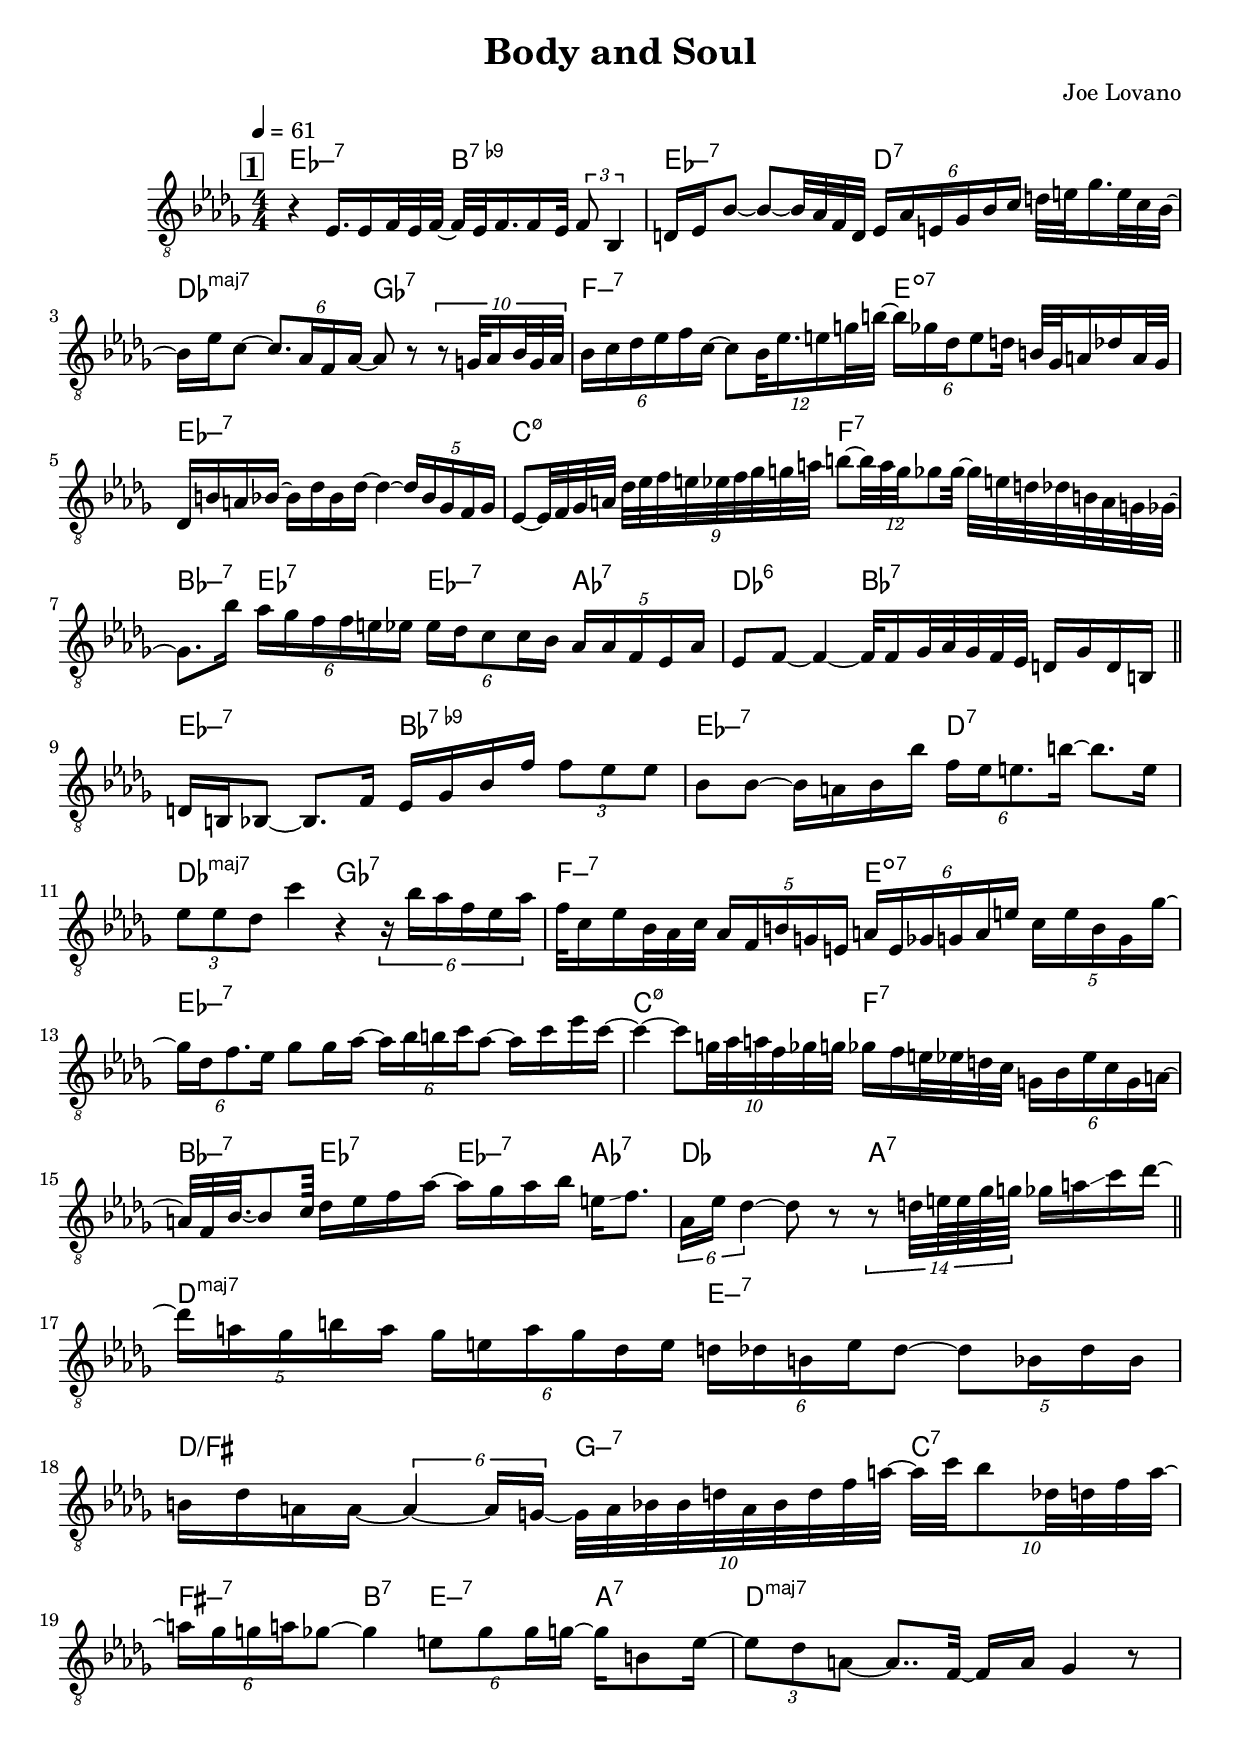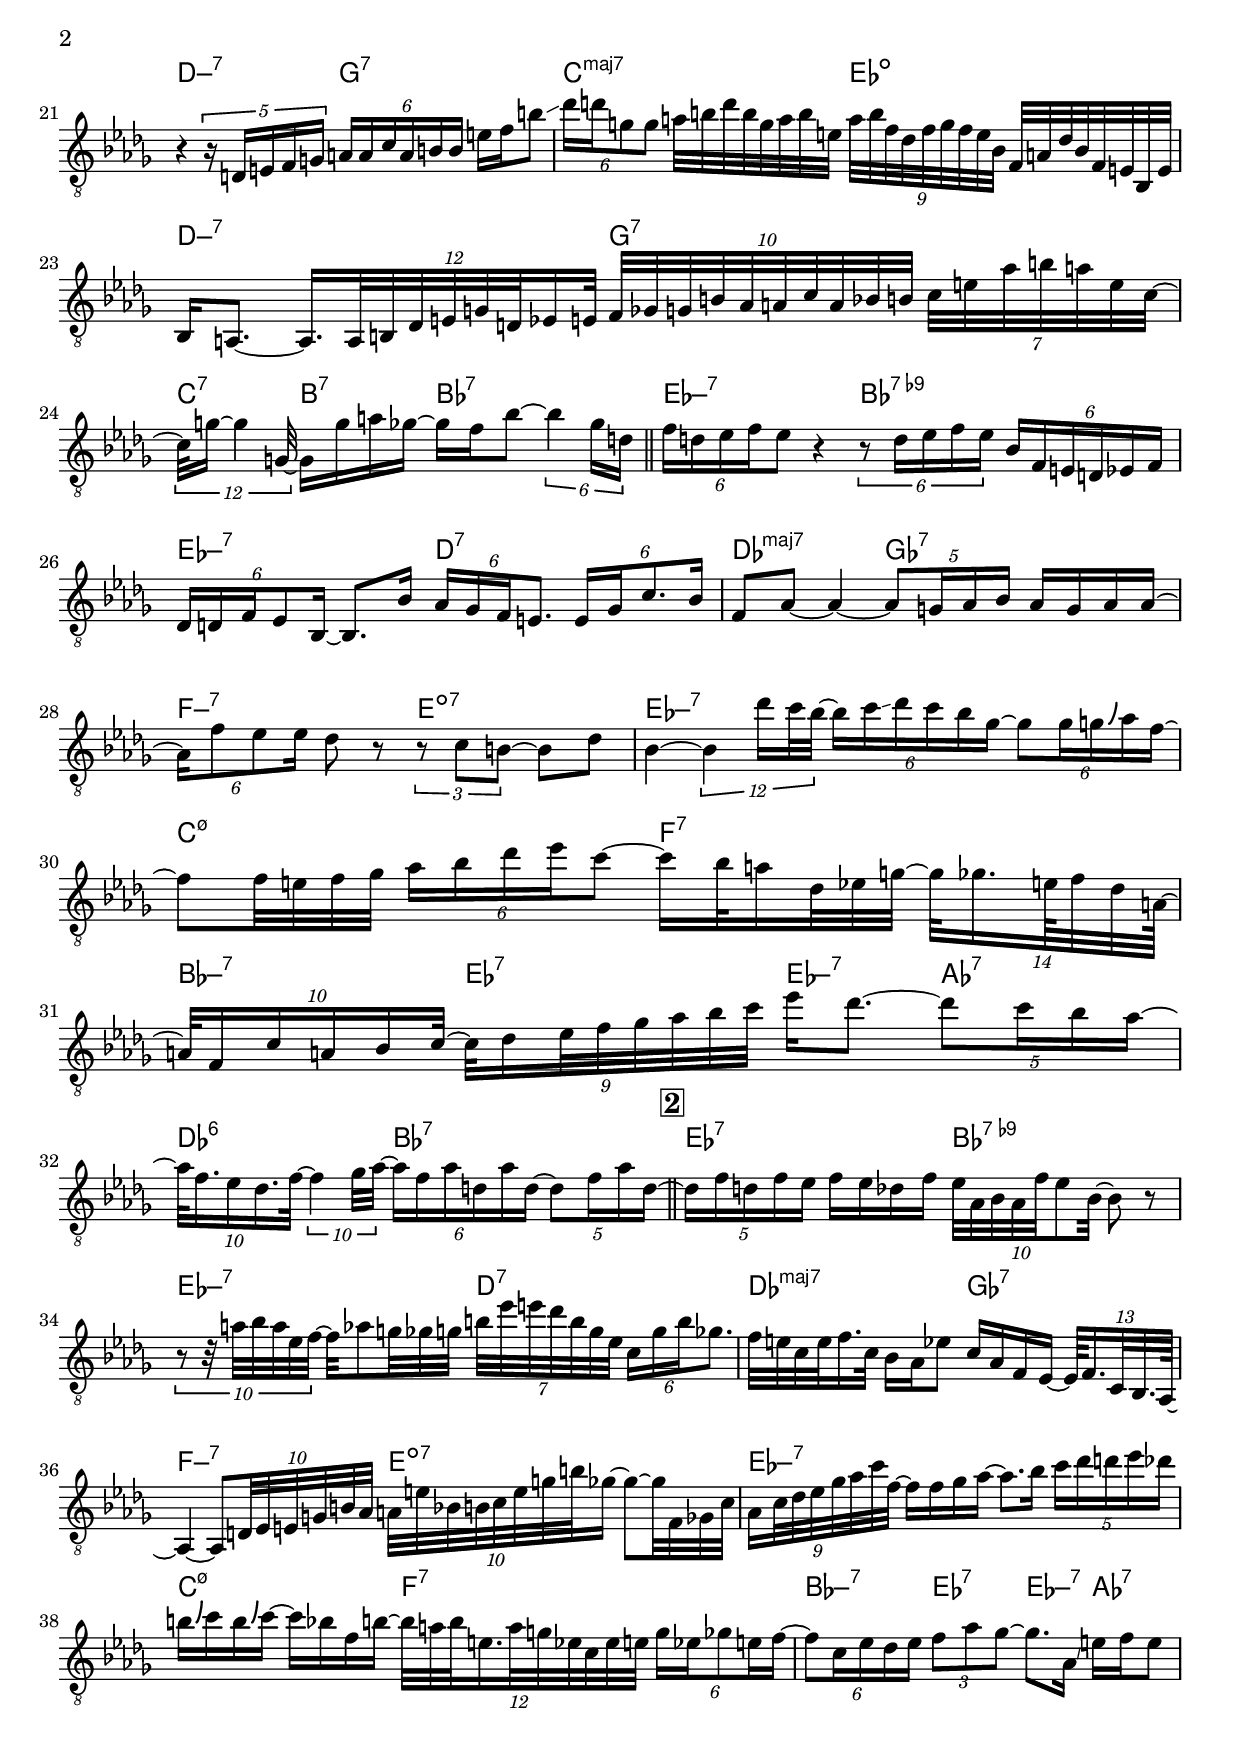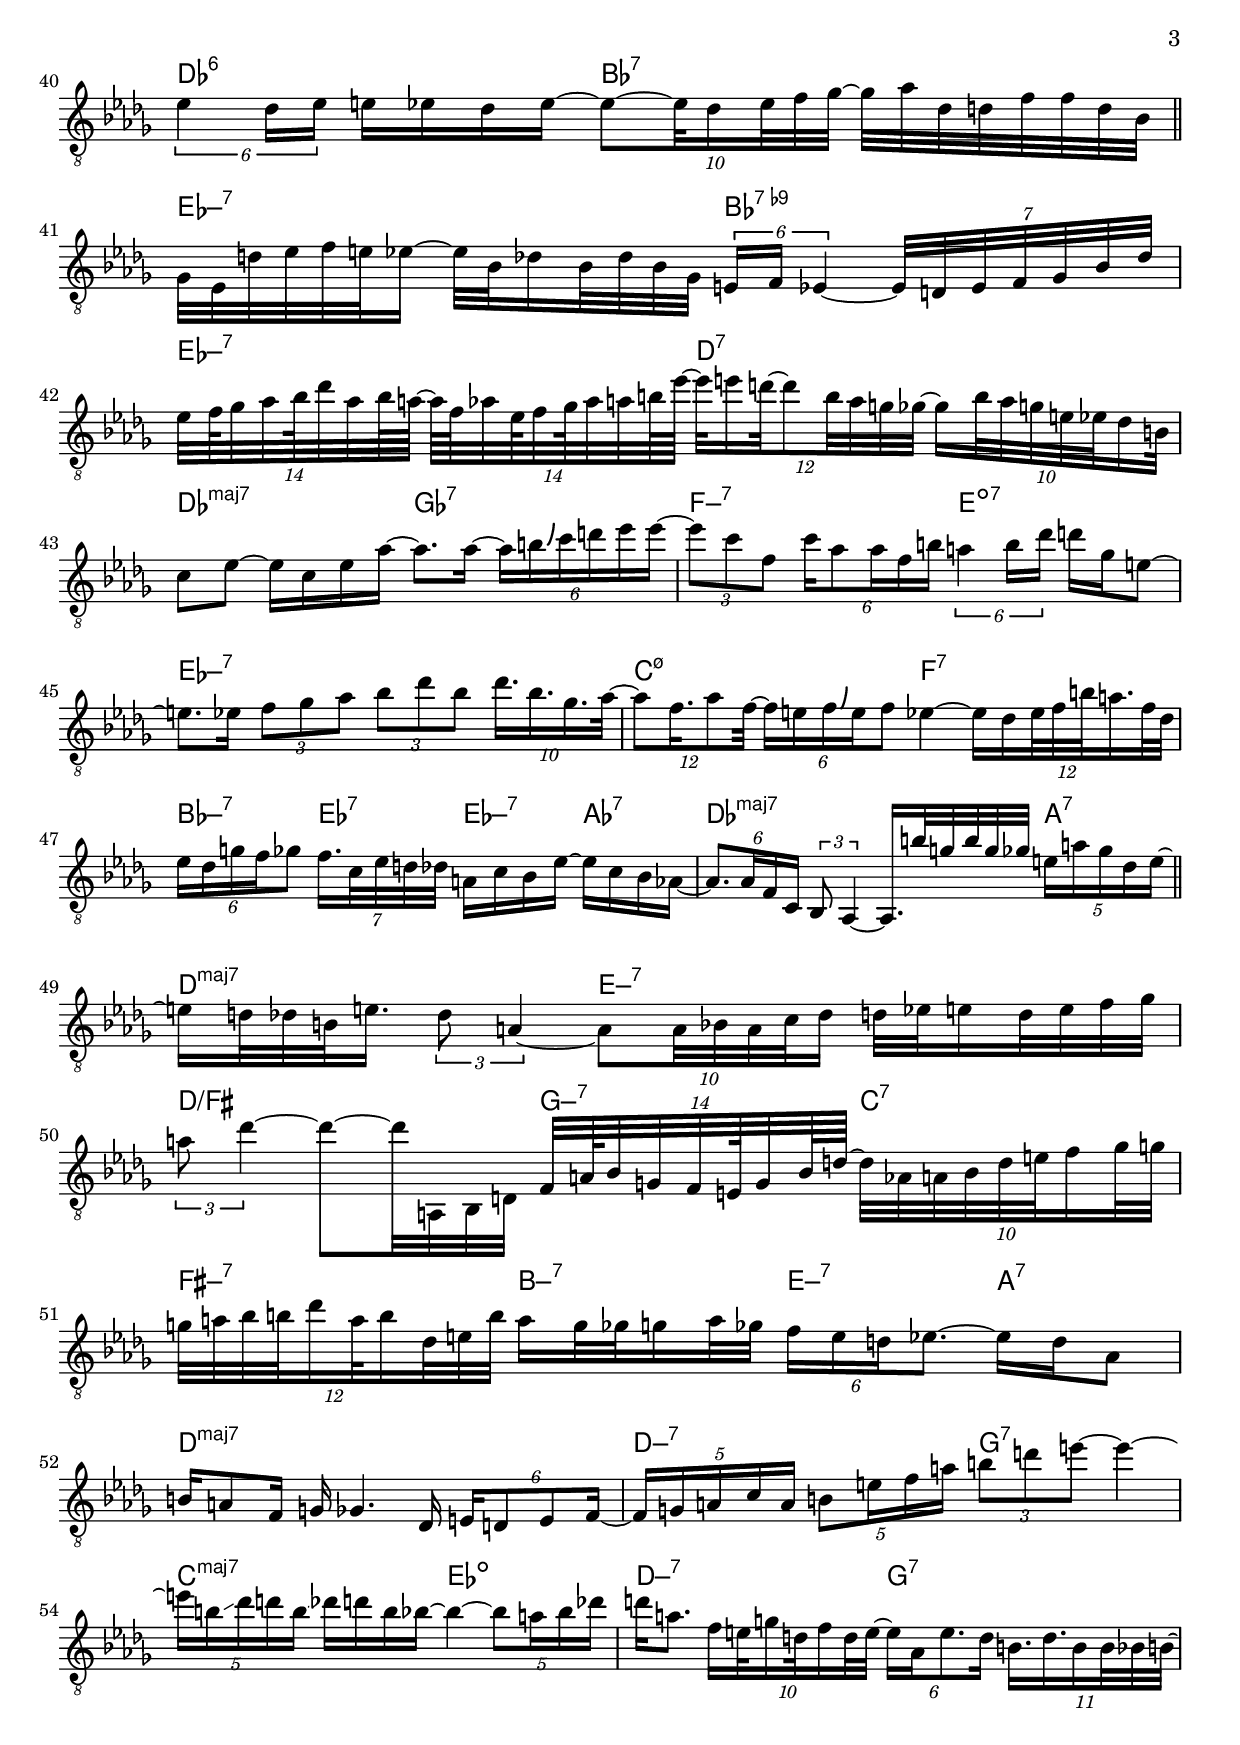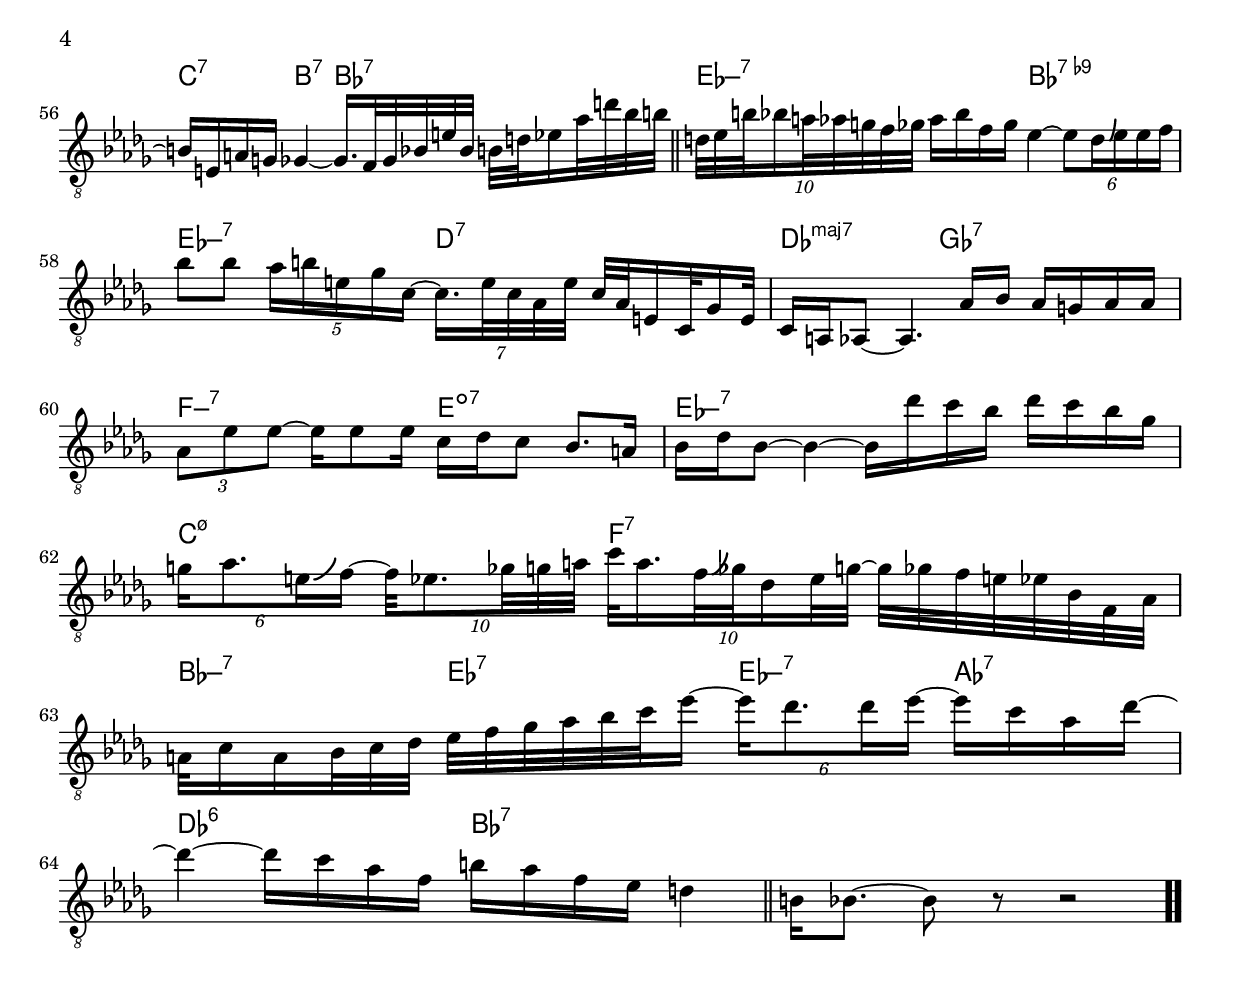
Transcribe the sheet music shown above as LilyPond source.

\version "2.13.2"

#(ly:set-option 'point-and-click #f)

\header {
  title = "Body and Soul"
  composer = "Joe Lovano"
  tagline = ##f
}
global =
{
    \override Staff.TimeSignature #'style = #'()
    \time 4/4
    \clef "treble_8"
    \key des \major
    \override Rest #'direction = #'0
    \override MultiMeasureRest #'staff-position = #0
}
\score
{
<<
    \transpose c' c'

    \new ChordNames { \chords {
      \set majorSevenSymbol = \markup { "maj7" }
      \set minorChordModifier = \markup { \char ##x2013 }
      
      | es2:min7 b2:9- | es2:min7 d2:7 | des2:maj ges2:7 | f2:min7 e2:dim7 | es1:min7 | c2:min5-7 f2:7 | bes4:min7 es4:7 es4:min7 aes4:7 | des2:6 bes2:7 
      | es2:min7 bes2:9- | es2:min7 d2:7 | des2:maj ges2:7 | f2:min7 e2:dim7 | es1:min7 | c2:min5-7 f2:7 | bes4:min7 es4:7 es4:min7 aes4:7 | des2 a2:7 
      | d2:maj e2:min7 | d2:/fis g4:min7 c4:7 | fis4:min7 b4:7 e4:min7 a4:7 | d1:maj | d2:min7 g2:7 | c2:maj es2:dim | d2:min7 g2:7 | c4:7 b4:7 bes2:7 
      | es2:min7 bes2:9- | es2:min7 d2:7 | des2:maj ges2:7 | f2:min7 e2:dim7 | es1:min7 | c2:min5-7 f2:7 | bes4:min7 es4:7 es4:min7 aes4:7 | des2:6 bes2:7 
      | es2:7 bes2:9- | es2:min7 d2:7 | des2:maj ges2:7 | f2:min7 e2:dim7 | es1:min7 | c2:min5-7 f2:7 | bes4:min7 es4:7 es4:min7 aes4:7 | des2:6 bes2:7 
      | es2:min7 bes2:9- | es2:min7 d2:7 | des2:maj ges2:7 | f2:min7 e2:dim7 | es1:min7 | c2:min5-7 f2:7 | bes4:min7 es4:7 es4:min7 aes4:7 | des2.:maj a4:7 
      | d2:maj e2:min7 | d2:/fis g4:min7 c4:7 | fis4:min7 b4:min7 e4:min7 a4:7 | d1:maj | d2:min7 g2:7 | c2:maj es2:dim | d2:min7 g2:7 | c4:7 b4:7 bes2:7 
      | es2:min7 bes2:9- | es2:min7 d2:7 | des2:maj ges2:7 | f2:min7 e2:dim7 | es1:min7 | c2:min5-7 f2:7 | bes4:min7 es4:7 es4:min7 aes4:7 | des2:6 bes2:7|
      }
      }

    \new Staff
    <<
    \transpose c' c'

    {
      \global
  		%\override Score.MetronomeMark #'transparent = ##t
  		%\override Score.MetronomeMark #'stencil = ##f
  		
  		\override HorizontalBracket #'direction = #UP
  		\override HorizontalBracket #'bracket-flare = #'(0 . 0)
  		
  		\override TextSpanner #'dash-fraction = #1.0
  		\override TextSpanner #'bound-details #'left #'text = \markup{ \concat{\draw-line #'(0 . -1.0) \draw-line #'(1.0 . 0) }}
  		\override TextSpanner #'bound-details #'right #'text = \markup{ \concat{ \draw-line #'(1.0 . 0) \draw-line #'(0 . -1.0) }}
          \set Score.markFormatter = #format-mark-box-numbers


      \tempo 4 = 61
      \set Score.currentBarNumber = #1
     
      \bar "||" \mark \default r4 es16. es16 f32 es32 f32~ f32 es32 f16. f16 es32 \tuplet 3/2 {f8 bes,4} 
      | d16 es16 bes8~ bes8~ bes32 aes32 f32 d32 \tuplet 6/4 {es16 aes16 e16 ges16 bes16 c'16} d'32 e'32 ges'16. e'32 c'32 bes32~ 
      | bes16 es'16 c'8~ \tuplet 6/4 {c'8. aes16 f16 aes16~} aes8 r8 \tuplet 10/8 {r8 g32 aes16 bes32 g32 aes32} 
      | \tuplet 6/4 {bes16 c'16 des'16 es'16 f'16 c'16~} \tuplet 12/8 {c'8 bes32 es'16. e'16 g'32 b'32~} \tuplet 6/4 {b'16 ges'16 des'16 e'8 d'16} b32 ges32 a16 des'16 a32 ges32 
      | des16 b16 a16 bes16~ bes16 des'16 bes16 des'16~ des'4~ \tuplet 5/4 {des'16 bes16 ges16 f16 ges16} 
      | es8~ es32 f32 ges32 a32 \tuplet 9/8 {des'32 es'32 f'32 e'32 es'32 f'32 ges'32 g'32 a'32} \tuplet 12/8 {b'8~ b'32 a'32 g'32 ges'8 ges'32~} ges'32 e'32 d'32 des'32 b32 a32 g32 ges32~ 
      | ges8. bes'16 \tuplet 6/4 {aes'16 ges'16 f'16 f'16 e'16 es'16} \tuplet 6/4 {es'16 des'16 c'8 c'16 bes16} \tuplet 5/4 {aes16 aes16 f16 es16 aes16} 
      | es8 f8~ f4~ f32 f16 ges32 aes32 ges32 f32 es32 d16 ges16 d16 b,16 
      \bar "||" d16 b,16 bes,8~ bes,8. f16 es16 ges16 bes16 f'16 \tuplet 3/2 {f'8 es'8 es'8} 
      | bes8 bes8~ bes16 a16 bes16 bes'16 \tuplet 6/4 {f'16 es'16 e'8. b'16~} b'8. e'16 
      | \tuplet 3/2 {es'8 es'8 des'8} c''4 r4 \tuplet 6/4 {r16 bes'16 aes'16 f'16 es'16 aes'16} 
      | f'32 c'16 es'16 bes32 aes32 c'32 \tuplet 5/4 {aes16 f16 b16 g16 e16} \tuplet 6/4 {a16 e16 ges16\glissando  g16 a16 e'16} \tuplet 5/4 {c'16 e'16 b16 g16 ges'16~} 
      | \tuplet 6/4 {ges'16 des'16 f'8. es'16} ges'8 ges'16 aes'16~ \tuplet 6/4 {aes'16 bes'16 b'16 c''16 aes'8~} aes'16 c''16 es''16 c''16~ 
      | c''4~ \tuplet 10/8 {c''8 g'32 aes'32 a'32 f'32 ges'32 g'32} ges'16 f'16 e'32 es'32 d'32 c'32 \tuplet 6/4 {g16 bes16 es'16 c'16 g16 a16~} 
      | a32 f32 bes32.~ bes8 c'64 des'16 es'16 f'16 aes'16~ aes'16 ges'16 aes'16 bes'16 e'16\glissando  f'8. 
      | \tuplet 6/4 {aes16 es'16 des'4~} des'8 r8 \tuplet 14/16 {r8 d'32 e'64 e'64 ges'64 g'64} ges'16 a'16\glissando  c''16 des''16~ 
      \bar "||" \tuplet 5/4 {des''16 a'16 ges'16 b'16 a'16} \tuplet 6/4 {ges'16 e'16 a'16 ges'16 des'16 e'16} \tuplet 6/4 {d'16 des'16 b16 e'16 des'8~} \tuplet 5/4 {des'8 bes16 des'16 bes16} 
      | b16 des'16 a16 a16~ \tuplet 6/4 {a4~ a16 g16~} \tuplet 10/8 {g32 a32 bes32 bes32 d'32 a32 bes32 d'32 f'32 a'32~} \tuplet 10/8 {a'32 c''32 bes'8 des'32 d'32 f'32 a'32~} 
      | \tuplet 6/4 {a'16 ges'16 g'16 a'16 ges'8~} ges'4 \tuplet 6/4 {e'8 ges'8 ges'16 g'16~} g'16 b8 e'16~ 
      | \tuplet 3/2 {e'8 des'8 a8~} a8.. f32~ f16 a16 ges4 r8 
      | r4 \tuplet 5/4 {r16 d16 e16 f16 g16} \tuplet 6/4 {a16 a16 c'16 a16 b16 b16} e'16 f'16 b'8\glissando  
      | \tuplet 6/4 {des''16 d''16 g'8 g'8} a'32 b'32 d''32 b'32 g'32 a'32 b'32 e'32 \tuplet 9/8 {a'32 b'32 f'32 des'32 f'32 g'32 f'32 e'32 bes32} f32 a32 des'32 bes32 f32 e32 bes,32 e32 
      | bes,16 a,8.~ \tuplet 12/8 {a,16. a,32 b,32 des32 e32 g32 d32 es16 e32} \tuplet 10/8 {f32 ges32 g32 b32 aes32 a32 c'32 a32 bes32 b32} \tuplet 7/8 {c'32 e'32 aes'32 b'32 a'32 e'32 c'32~} 
      | \tuplet 12/8 {c'32 g'16~ g'4 g32~} g16 g'16 a'16 ges'16~ ges'16 f'16 bes'8~ \tuplet 6/4 {bes'4 ges'16 d'16} 
      \bar "||" \tuplet 6/4 {f'16 d'16 es'16 f'16 es'8} r4 \tuplet 6/4 {r8 d'16 es'16 f'16 es'16} \tuplet 6/4 {bes16 f16 e16 d16 es16 f16} 
      | \tuplet 6/4 {des16 d16 f16 es8 bes,16~} bes,8. bes16 \tuplet 6/4 {aes16 ges16 f16 e8.} \tuplet 6/4 {e16 ges16 c'8. bes16} 
      | f8 aes8~ aes4~ \tuplet 5/4 {aes8 g16 aes16 bes16} aes16 g16 aes16 aes16~ 
      | \tuplet 6/4 {aes16 f'8 es'8 es'16} des'8 r8 \tuplet 3/2 {r8 c'8 b8~} b8 des'8 
      | bes4~ \tuplet 12/8 {bes4 des''16 c''32 bes'32~} \tuplet 6/4 {bes'16 c''16\glissando  des''16 c''16 bes'16 ges'16~} \tuplet 6/4 {ges'8 ges'16 g'16\bendAfter #+4  aes'16 f'16~} 
      | f'8 f'32 e'32 f'32 ges'32 \tuplet 6/4 {aes'16 bes'16 des''16 es''16 c''8~} c''16 bes'32 a'16 des'32 es'32 g'32~ \tuplet 14/16 {g'32 ges'16. e'64 f'32 des'32 a64~} 
      | \tuplet 10/8 {a32 f16 c'16 a16 bes16 c'32~} \tuplet 9/8 {c'32 des'16 es'32 f'32 ges'32 aes'32 bes'32 c''32} es''16 des''8.~ \tuplet 5/4 {des''8 c''16 bes'16 aes'16~} 
      | \tuplet 10/8 {aes'32 f'16. es'16 des'16. f'32~} \tuplet 10/8 {f'4 ges'32 aes'32~} \tuplet 6/4 {aes'16 f'16 aes'16 d'16 aes'16 d'16~} \tuplet 5/4 {d'8 f'16 aes'16 d'16~} 
      \bar "||" \mark \default \tuplet 5/4 {d'16 f'16 d'16 f'16 es'16} f'16 es'16 des'16 f'16 \tuplet 10/8 {es'32 aes32 bes32 aes32 f'32 es'8 bes32~} bes8 r8 
      | \tuplet 10/8 {r8 r32 a'32 bes'32 a'32 es'32 f'32~} f'32 aes'8 g'32 ges'32 g'32 \tuplet 7/8 {b'32 es''32 e''32 des''32 b'32 g'32 es'32} \tuplet 6/4 {c'16 g'16 b'16 ges'8.} 
      | f'32 e'32 c'32 e'32 f'16. c'32 bes16 aes16 es'8 c'16 aes16 f16 es16~ \tuplet 13/16 {es64 f16. c32 bes,32. aes,64~} 
      | aes,4~ \tuplet 10/8 {aes,8 d32 es32 e32 g32 b32 aes32} \tuplet 10/8 {a32 e'32 bes32 b32 c'32 e'32 g'32 b'32 ges'16~} ges'8~ ges'32 f32 ges32 c'32 
      | \tuplet 9/8 {aes16 c'32 des'32 es'32 ges'32 aes'32 c''32 f'32~} f'16 f'16 ges'16 aes'16~ aes'8. bes'16 \tuplet 5/4 {c''16 des''16 d''16 es''16 des''16} 
      | b'16\bendAfter #+4  c''16 b'16\bendAfter #+4  c''16~ c''16 bes'16 f'16 b'16~ \tuplet 12/8 {b'32 a'32 b'32 e'16. a'32 g'32 es'32 c'32 es'32 e'32} \tuplet 6/4 {g'16 es'16 ges'8 e'16 f'16~} 
      | \tuplet 6/4 {f'8 c'16 es'16 des'16 es'16} \tuplet 3/2 {f'8 aes'8 ges'8~} ges'8. aes16\glissando  e'16 f'16 e'8 
      | \tuplet 6/4 {es'4 des'16 es'16} e'16 es'16 des'16 es'16~ \tuplet 10/8 {es'8~ es'32 des'16 es'32 f'32 ges'32~} ges'32 aes'32 des'32 d'32 f'32 f'32 d'32 bes32 
      \bar "||" ges32 es32 d'32 es'32 f'32 e'32 es'16~ es'32 bes32 des'16 bes32 des'32 bes32 ges32 \tuplet 6/4 {e16 f16 es4~} \tuplet 7/8 {es32 d32 es32 f32 ges32 bes32 des'32} 
      | \tuplet 14/16 {es'32 f'64 ges'32 aes'32 bes'64 des''32 aes'32 bes'64 a'64~} \tuplet 14/16 {a'64 f'64 aes'32 es'64 f'32 ges'64 aes'32 a'32 b'64 es''64~} \tuplet 12/8 {es''32 e''16 d''32~ d''8 b'32 a'32 g'32 ges'32~} \tuplet 10/8 {ges'16 b'32 a'32 g'32 e'32 es'32 des'16 b32} 
      | c'8 es'8~ es'16 c'16 es'16 aes'16~ aes'8. aes'16~ \tuplet 6/4 {aes'16 b'16\bendAfter #+4  c''16 d''16 es''16 es''16~} 
      | \tuplet 3/2 {es''8 c''8 f'8} \tuplet 6/4 {c''16 aes'8 aes'16 f'16 b'16} \tuplet 6/4 {a'4 b'16 des''16} d''16 ges'16 e'8~ 
      | e'8. es'16 \tuplet 3/2 {f'8 ges'8 aes'8} \tuplet 3/2 {bes'8 des''8 bes'8} \tuplet 10/8 {des''16. bes'16. ges'16. aes'32~} 
      | \tuplet 12/8 {aes'8 f'16. aes'8 f'32~} \tuplet 6/4 {f'16 e'16 f'16\bendAfter #+4  e'16 f'8} es'4~ \tuplet 12/8 {es'16 des'16 es'32 f'32 b'32 a'16. f'32 des'32} 
      | \tuplet 6/4 {es'16 des'16 g'16 f'16 ges'8} \tuplet 7/8 {f'16. c'32 es'32 d'32 des'32} a16 c'16 bes16 es'16~ es'16 c'16 bes16 aes16~ 
      | \tuplet 6/4 {aes8. aes16 f16 c16} \tuplet 3/2 {bes,8 aes,4~} aes,16. b'32 g'32 b'32 g'32 ges'32 \tuplet 5/4 {e'16 a'16 ges'16 des'16 e'16~} 
      \bar "||" e'16 d'32 des'32 b32 e'16. \tuplet 3/2 {des'8 a4~} \tuplet 10/8 {a8 a32 bes32 a32 c'32 des'16} d'32 es'32 e'16 d'32 e'32 f'32 ges'32 
      | \tuplet 3/2 {a'8 des''4~} des''8~ des''32 a,32 bes,32 d32 \tuplet 14/16 {f32 a64 bes32 g32 f32 e64 g32 bes64 d'64~} \tuplet 10/8 {d'32 aes32 a32 bes32 d'32 e'32 f'16 ges'32 g'32} 
      | \tuplet 12/8 {g'32 a'32 bes'32 b'32 des''16 a'32 b'16 des'32 e'32 b'32} a'16 g'32 ges'32 g'16 a'32 ges'32 \tuplet 6/4 {f'16 e'16 d'16 es'8.~} es'16 d'16 aes8 
      | b16 a8 f16 g16 ges4. des16 \tuplet 6/4 {e16 d8 e8 f16~} 
      | \tuplet 5/4 {f16 g16 a16 c'16 a16} \tuplet 5/4 {b8 e'16 f'16 a'16} \tuplet 3/2 {b'8 d''8 e''8~} e''4~ 
      | \tuplet 5/4 {e''16 b'16\glissando  des''16 d''16 b'16\glissando } des''16 d''16 b'16 bes'16~ bes'4~ \tuplet 5/4 {bes'8 a'16 bes'16 des''16} 
      | d''16 a'8. \tuplet 10/8 {f'16 e'32 g'16 d'32 f'16 d'32 e'32~} \tuplet 6/4 {e'16 aes16 e'8. d'16} \tuplet 11/8 {b16. d'16. b16 b32 bes32 b32~} 
      | b16 e16 a16 g16 ges4~ ges16. f32 ges32 bes32 e'32 bes32 b32 d'32 es'16 aes'32 d''32 bes'32 b'32 
      \bar "||" \tuplet 10/8 {d'32 es'32 b'32 bes'16 a'32 aes'32 g'32 f'32 ges'32} aes'16 bes'16 f'16 ges'16 es'4~ \tuplet 6/4 {es'8 d'16\bendAfter #+4  es'16 es'16 f'16} 
      | bes'8 bes'8 \tuplet 5/4 {aes'16 b'16 e'16 ges'16 c'16~} \tuplet 7/8 {c'16. e'32 c'32 aes32 e'32} c'32 aes32 e16 c32 ges16 e32 
      | c16 a,16 aes,8~ aes,4. aes16 bes16 aes16 g16 aes16 aes16 
      | \tuplet 3/2 {aes8 es'8 es'8~} es'16 es'8 es'16 c'16 des'16 c'8 bes8. a16 
      | bes16 des'16 bes8~ bes4~ bes16 des''16 c''16 bes'16 des''16 c''16 bes'16 ges'16 
      | \tuplet 6/4 {g'16 aes'8. e'16\bendAfter #+4  f'16~} \tuplet 10/8 {f'32 es'8. ges'32 g'32 a'32} \tuplet 10/8 {c''32 a'16. f'32\bendAfter #+4  ges'32 des'16 es'32 g'32~} g'32 ges'32 f'32 e'32 es'32 bes32 f32 aes32 
      | a32 c'16 a16 bes32 c'32 des'32 es'32 f'32 ges'32 aes'32 bes'32 c''32 es''16~ \tuplet 6/4 {es''16 des''8. des''16 es''16~} es''16 c''16 aes'16 des''16~ 
      | des''4~ des''16 c''16 aes'16 f'16 b'16 aes'16 f'16 es'16 d'4 
      \bar "||" b16 bes8.~ bes8 r8 r2\bar  ".."
    }
    >>
>>    
}
